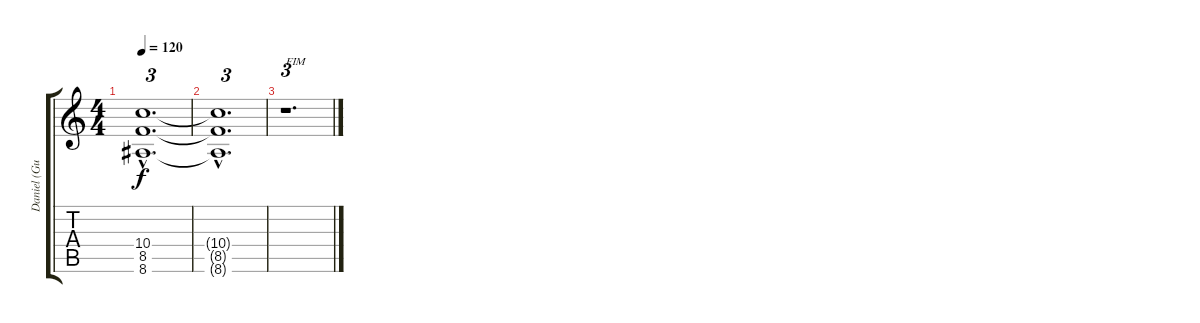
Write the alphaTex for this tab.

\track ("Daniel (Guitarra 1)" "Daniel (Gu") {instrument distortionguitar}
\staff {score tabs}
\tuning (E4 B3 G3 D3 A2 D2) {hide}
\ts (4 4)
\tempo 120
\clef g2
\ks c
(10.4{hac t} 8.5{hac t} 8.6{hac t}).1{d tu (3 2) dy f volume 1} |
(10.4{hac t} 8.5{hac t} 8.6{hac t}).1{d tu (3 2) volume 0} |
r.1{d tu (3 2) txt "FIM"}
